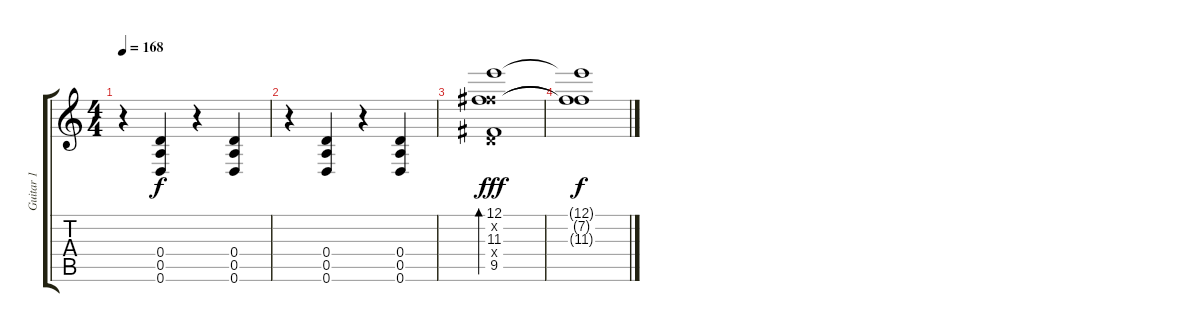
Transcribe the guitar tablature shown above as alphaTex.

\track ("Guitar 1" "Guitar 1") {instrument overdrivenguitar}
\staff {score tabs}
\tuning (E4 B3 G3 D3 A2 D2) {hide}
\ts (4 4)
\tempo 168
\clef g2
\ks c
r.4{dy f} (0.4 0.5 0.6).4 r.4 (0.4 0.5 0.6).4 |
r.4 (0.4 0.5 0.6).4 r.4 (0.4 0.5 0.6).4 |
(12.1 7.2{x} 11.3 0.4{x} 9.5).1{bd 480 dy fff} |
(12.1{t} 7.2{t} 11.3{t}).1{dy f}
